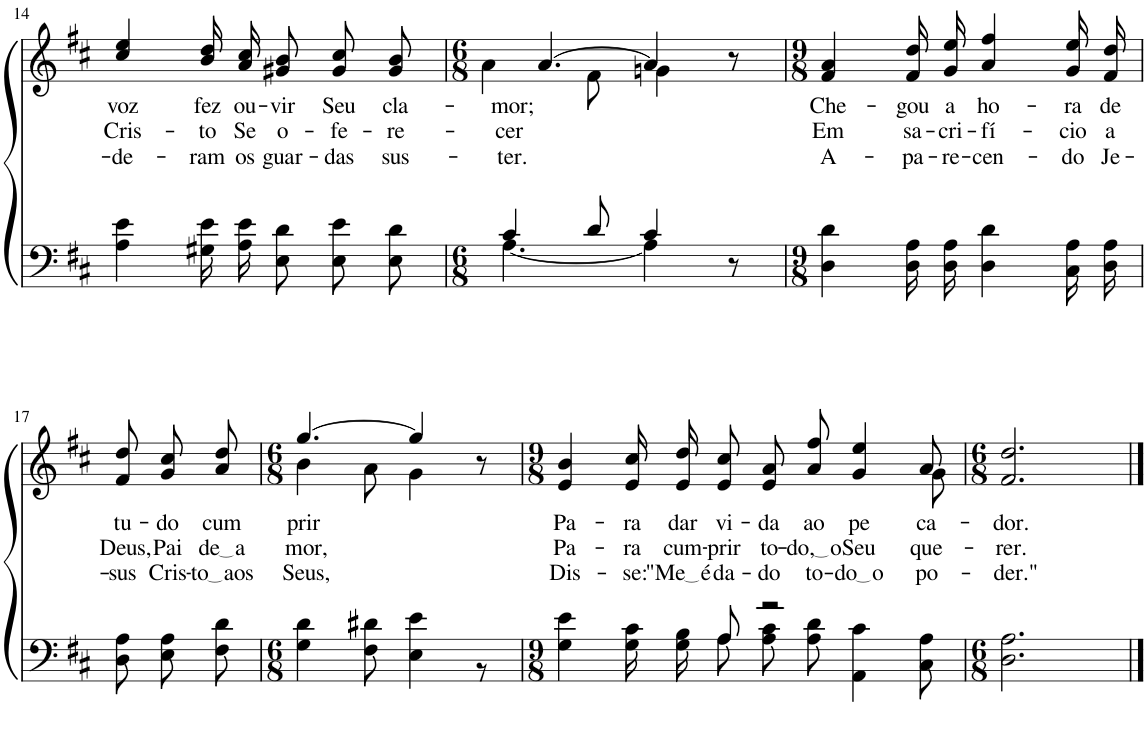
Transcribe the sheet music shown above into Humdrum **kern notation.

**kern	**kern	**text	**text	**text
*part2	*part1	*part1	*part1	*part1
*staff2	*staff1	*staff1	*staff1	*staff1
*I"Parte III e IV	*I"Parte I e II	*	*	*
!!LO:PB:g=z
*clefF4	*clefG2	*	*	*
*Trd1c2	*Trd1c2	*	*	*
*k[f#c#]	*k[f#c#]	*	*	*
*M9/8	*M9/8	*	*	*
=14	=14	=14	=14	=14
!	!	!LO:LY:b	!LO:LY:b	!LO:LY:b
4A\ 4e\	4cc#/ 4ee/	voz	Cris-	de-
!	!	!LO:LY:b	!LO:LY:b	!LO:LY:b
16G#X\ 16e\LL	16b\ 16dd\LL	fez	-to	-ram
!	!	!LO:LY:b	!LO:LY:b	!LO:LY:b
16A\ 16e\JJ	16a\ 16cc#\JJ	ou-	Se	os
!	!	!LO:LY:b	!LO:LY:b	!LO:LY:b
8E\ 8d\L	8g#X/ 8b/L	-vir	o-	guar-
!	!	!LO:LY:b	!LO:LY:b	!LO:LY:b
8E\ 8e\	8g#/ 8cc#/	Seu	-fe-	-das
!	!	!LO:LY:b	!LO:LY:b	!LO:LY:b
8E\ 8d\J	8g#/ 8b/J	cla-	-re-	sus-
=15	=15	=15	=15	=15
*M6/8	*M6/8	*	*	*
*^	*	*	*	*
!	!	!	!LO:LY:b	!LO:LY:b	!LO:LY:b
*	*	*^	*	*	*
4c#/	[4.A\	[4.a/	4a\	-mor;	-cer	-ter.
8d/	.	.	8f#\	.	.	.
4c#/	4A\]	4a/]	4gn\	.	.	.
8r	8ryy	8r	8ryy	.	.	.
*v	*v	*	*	*	*	*
*	*v	*v	*	*	*
=16	=16	=16	=16	=16
*M9/8	*M9/8	*	*	*
*^	*^	*	*	*
!	!	!	!	!LO:LY:b	!LO:LY:b	!LO:LY:b
*v	*v	*	*	*	*	*
*	*v	*v	*	*	*
4D\ 4d\	4f#/ 4a/	Che-	Em	A-
!	!	!LO:LY:b	!LO:LY:b	!LO:LY:b
16D\ 16A\LL	16f#\ 16dd\LL	-gou	sa-	-pa-
!	!	!LO:LY:b	!LO:LY:b	!LO:LY:b
16D\ 16A\JJ	16g\ 16ee\JJ	a	-cri-	-re-
!	!	!LO:LY:b	!LO:LY:b	!LO:LY:b
4D\ 4d\	4a/ 4ff#/	ho-	-fí-	-cen-
!	!	!LO:LY:b	!LO:LY:b	!LO:LY:b
16C#\ 16A\LL	16g\ 16ee\LL	-ra	-cio	-do
!	!	!LO:LY:b	!LO:LY:b	!LO:LY:b
16D\ 16A\JJ	16f#\ 16dd\JJ	de	a	Je-
!!LO:LB:g=z
=17	=17	=17	=17	=17
!	!	!LO:LY:b	!LO:LY:b	!LO:LY:b
8D\ 8A\L	8f#/ 8dd/L	tu-	Deus,	-sus
!	!	!LO:LY:b	!LO:LY:b	!LO:LY:b
8E\ 8A\	8g/ 8cc#/	-do	Pai	Cris-
!	!	!LO:LY:b	!LO:LY:b	!LO:LY:b
8F#\ 8d\J	8a/ 8dd/J	cum-	de a	to aos
=18	=18	=18	=18	=18
*M6/8	*M6/8	*	*	*
*^	*^	*	*	*
!	!	!	!	!LO:LY:b	!LO:LY:b	!LO:LY:b
2.ryy	4G\ 4d\	[4.gg/	4b\	-prir	mor,	Seus,
.	8F#\ 8d#X\	.	8a\	.	.	.
.	4E\ 4e\	4gg/]	4g\	.	.	.
.	8r	8r	8ryy	.	.	.
=19	=19	=19	=19	=19	=19	=19
*M9/8	*	*M9/8	*	*	*	*
!	!	!	!	!LO:LY:b	!LO:LY:b	!LO:LY:b
4ryy	4G\ 4e\	4e/ 4b/	1ryy	Pa-	Pa-	Dis-
!	!	!	!	!LO:LY:b	!LO:LY:b	!LO:LY:b
8ryy	16G\ 16c#\LL	16e/ 16cc#/LL	.	-ra	-ra	-se:
!	!	!	!	!LO:LY:b	!LO:LY:b	!LO:LY:b
.	16G\ 16B\JJ	16e/ 16dd/JJ	.	dar	cum-	"Me é
!	!	!	!	!LO:LY:b	!LO:LY:b	!LO:LY:b
8A/	8A\L	8e\ 8cc#\L	.	vi-	-prir	da-
!	!	!	!	!LO:LY:b	!LO:LY:b	!LO:LY:b
2r	8A\ 8c#\	8e\ 8a\	.	-da	to-	-do
!	!	!	!	!LO:LY:b	!LO:LY:b	!LO:LY:b
.	8A\ 8d\J	8a\ 8ff#\J	.	ao	do, o	to-
!	!	!	!	!LO:LY:b	!LO:LY:b	!LO:LY:b
.	4AA\ 4c#\	4g/ 4ee/	.	pe-	Seu	do o
!	!	!	!	!LO:LY:b	!LO:LY:b	!LO:LY:b
8ryy	8C#\ 8A\	8a/	8g\	-ca-	que-	po-
*v	*v	*	*	*	*	*
*	*v	*v	*	*	*
=20	=20	=20	=20	=20
*M6/8	*M6/8	*	*	*
*^	*^	*	*	*
!	!	!	!	!LO:LY:b	!LO:LY:b	!LO:LY:b
*v	*v	*	*	*	*	*
*	*v	*v	*	*	*
2.D\ 2.A\	2.f#/ 2.dd/	-dor.	-rer.	-der."
==	==	==	==	==
*-	*-	*-	*-	*-
